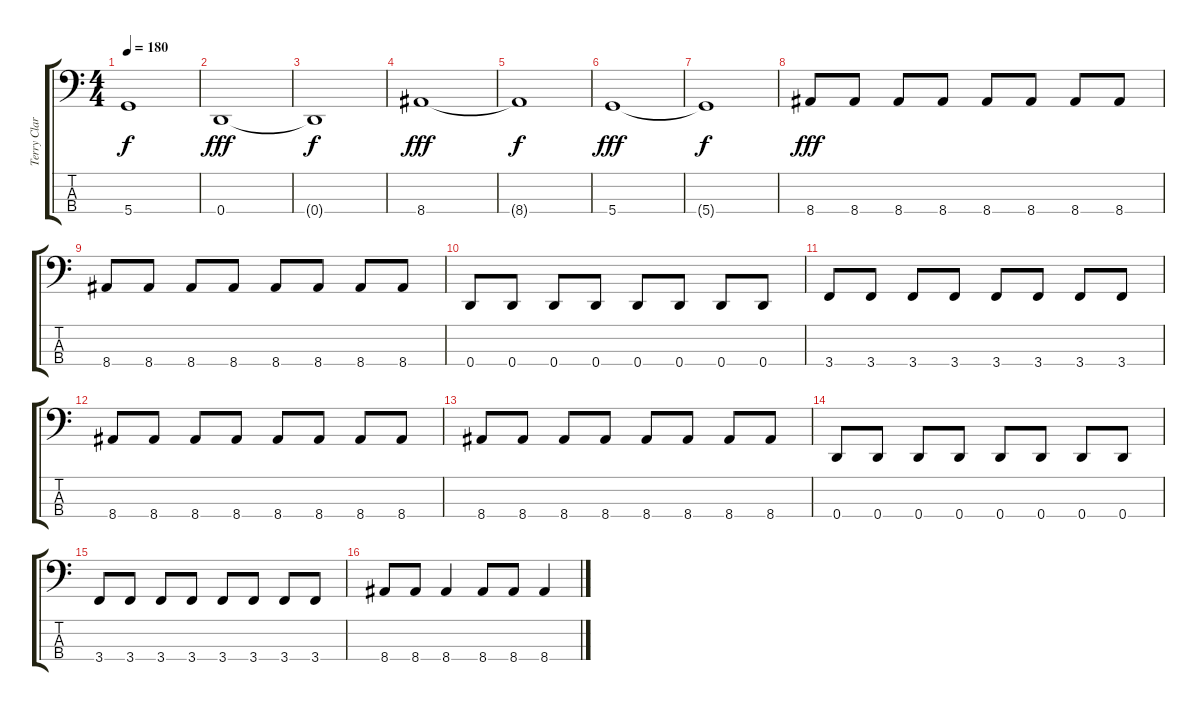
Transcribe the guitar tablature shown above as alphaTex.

\track ("Terry Clark" "Terry Clar") {instrument electricbasspick}
\staff {score tabs}
\tuning (G2 D2 A1 D1) {hide}
\ts (4 4)
\tempo 180
\clef f4
\ks c
5.4{t}.1{dy f} |
0.4.1{dy fff} |
0.4{t}.1{dy f} |
8.4.1{dy fff} |
8.4{t}.1{dy f} |
5.4.1{dy fff} |
5.4{t}.1{dy f} |
8.4.8{dy fff} 8.4.8 8.4.8 8.4.8 8.4.8 8.4.8 8.4.8 8.4.8 |
8.4.8 8.4.8 8.4.8 8.4.8 8.4.8 8.4.8 8.4.8 8.4.8 |
0.4.8 0.4.8 0.4.8 0.4.8 0.4.8 0.4.8 0.4.8 0.4.8 |
3.4.8 3.4.8 3.4.8 3.4.8 3.4.8 3.4.8 3.4.8 3.4.8 |
8.4.8 8.4.8 8.4.8 8.4.8 8.4.8 8.4.8 8.4.8 8.4.8 |
8.4.8 8.4.8 8.4.8 8.4.8 8.4.8 8.4.8 8.4.8 8.4.8 |
0.4.8 0.4.8 0.4.8 0.4.8 0.4.8 0.4.8 0.4.8 0.4.8 |
3.4.8 3.4.8 3.4.8 3.4.8 3.4.8 3.4.8 3.4.8 3.4.8 |
8.4.8 8.4.8 8.4.4 8.4.8 8.4.8 8.4.4
